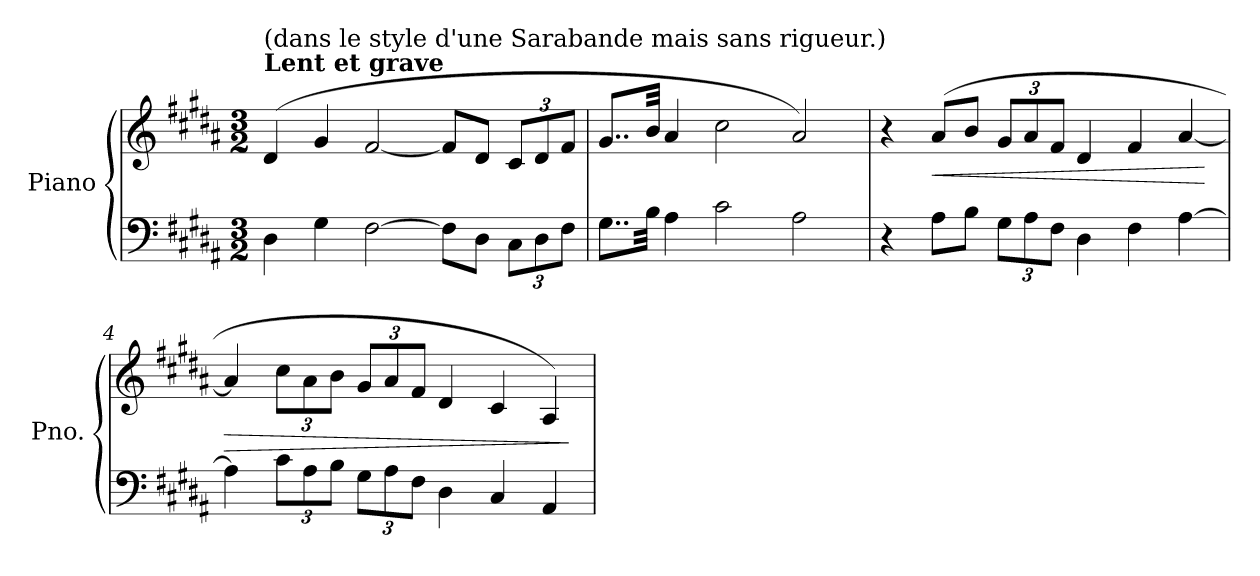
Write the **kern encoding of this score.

**kern	**kern	**dynam
*part1	*part1	*part1
*staff2	*staff1	*staff1/2
*I"Piano	*	*
*I'Pno.	*	*
*clefF4	*clefG2	*
*k[f#c#g#d#a#]	*k[f#c#g#d#a#]	*
*M3/2	*M3/2	*
=1	=1	=1
!	!LO:TX:a:B:t=Lent et grave	!
!	!LO:TX:a:t=(dans le style d'une Sarabande mais sans rigueur.)	!
!	!	!LO:DY:b
!	!	!LO:DY:n=1:b
4D#\	(>4d#/	pp other-dynamics
4G#\	4g#/	.
[2F#\	[2f#/	.
8F#\L]	8f#/L]	.
8D#\J	8d#/J	.
*Xbrackettup	*Xbrackettup	*
12C#\L	12c#/L	.
12D#\	12d#/	.
12F#\J	12f#/J	.
=2	=2	=2
8..G#\L	8..g#/L	.
32B\Jkk	32b/Jkk	.
4A#\	4a#/	.
2c#\	2cc#\	.
2A#\	2a#/)	.
=3	=3	=3
4r	4r	.
!	!	!LO:HP:b
8A#\L	(>8a#/L	<
8B\J	8b/J	.
12G#\L	12g#/L	.
12A#\	12a#/	.
12F#\J	12f#/J	.
4D#\	4d#/	.
4F#\	4f#/	.
[4A#\	[4a#/	.
.	.	[
!!LO:LB:g=z
=4	=4	=4
!	!	!LO:HP:b
4A#\]	4a#/]	>
12c#\L	12cc#\L	.
12A#\	12a#\	.
12B\J	12b\J	.
12G#\L	12g#/L	.
12A#\	12a#/	.
12F#\J	12f#/J	.
4D#\	4d#/	.
4C#/	4c#/	.
4AA#/	4A#/)	.
.	.	]
=	=	=
*-	*-	*-
